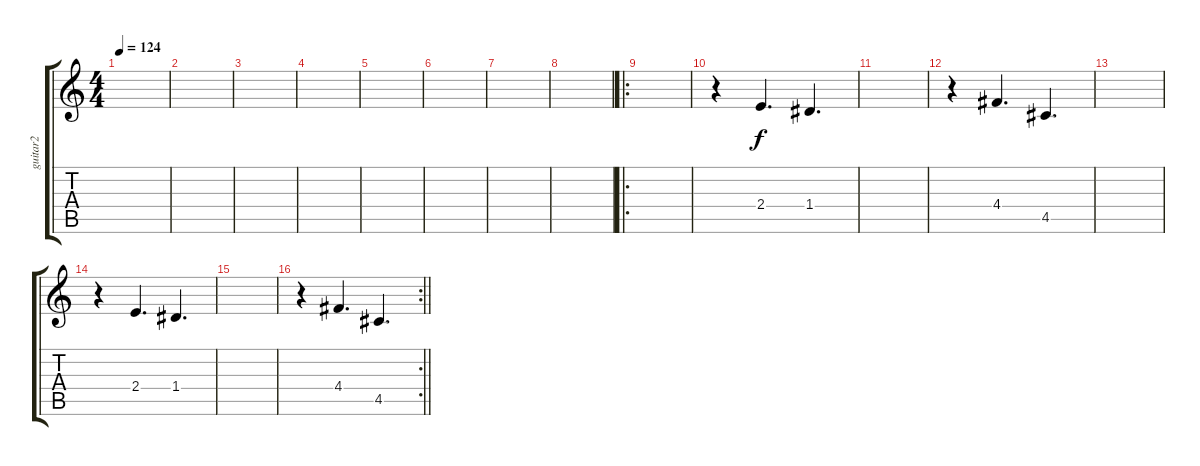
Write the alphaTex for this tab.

\track ("guitar2" "guitar2") {instrument distortionguitar}
\staff {score tabs}
\tuning (E4 B3 G3 D3 A2 E2) {hide}
\ts (4 4)
\tempo 124
\clef g2
\ks c
|
|
|
|
|
|
|
|
\ro
|
r.4 2.4.4{d} 1.4.4{d} |
|
r.4 4.4.4{d} 4.5.4{d} |
|
r.4 2.4.4{d} 1.4.4{d} |
|
\rc 2
\barLineRight lightlight
r.4 4.4.4{d} 4.5.4{d}
